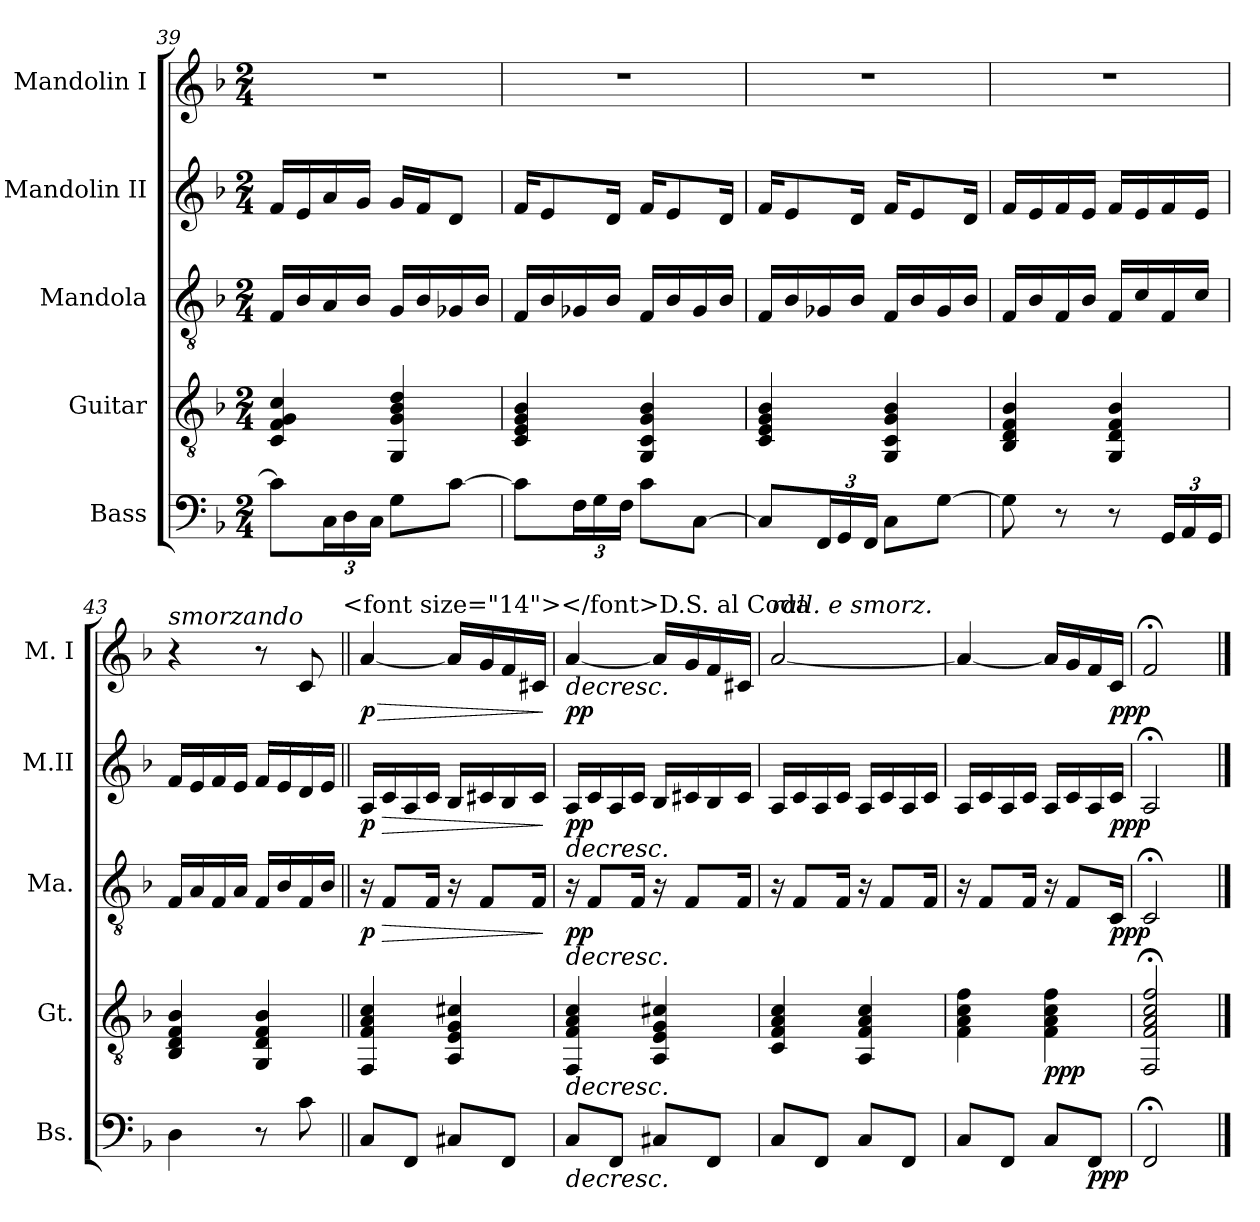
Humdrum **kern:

**kern	**dynam	**kern	**dynam	**kern	**dynam	**kern	**dynam	**kern	**dynam
*part5	*part5	*part4	*part4	*part3	*part3	*part2	*part2	*part1	*part1
*staff5	*staff5	*staff4	*staff4	*staff3	*staff3	*staff2	*staff2	*staff1	*staff1
*I"Bass	*	*I"Guitar	*	*I"Mandola	*	*I"Mandolin II	*	*I"Mandolin I	*
*I'Bs.	*	*I'Gt.	*	*I'Ma.	*	*I'M.II	*	*I'M. I	*
*clefF4	*	*clefGv2	*	*clefGv2	*	*clefG2	*	*clefG2	*
*ITrd7c12	*	*	*	*	*	*	*	*	*
*k[b-]	*	*k[b-]	*	*k[b-]	*	*k[b-]	*	*k[b-]	*
*M2/4	*	*M2/4	*	*M2/4	*	*M2/4	*	*M2/4	*
=39	=39	=39	=39	=39	=39	=39	=39	=39	=39
8C\L]	.	4C/ 4F/ 4G/ 4c/	.	16F/LL	.	16f/LL	.	2r	.
.	.	.	.	16B-/	.	16e/	.	.	.
*Xbrackettup	*	*	*	*	*	*	*	*	*
24CC\L	.	.	.	16A/	.	16a/	.	.	.
24DD\	.	.	.	.	.	.	.	.	.
.	.	.	.	16B-/JJ	.	16g/JJ	.	.	.
24CC\JJ	.	.	.	.	.	.	.	.	.
8GG\L	.	4GG/ 4G/ 4B-/ 4d/	.	16G/LL	.	16g/LL	.	.	.
.	.	.	.	16B-/	.	16f/J	.	.	.
[8C\J	.	.	.	16G-X/	.	8d/J	.	.	.
.	.	.	.	16B-/JJ	.	.	.	.	.
!!LO:PB:g=z
=40	=40	=40	=40	=40	=40	=40	=40	=40	=40
8C\L]	.	4C/ 4E/ 4G/ 4B-/	.	16F/LL	.	16f/KL	.	2r	.
.	.	.	.	16B-/	.	8e/	.	.	.
24FF\L	.	.	.	16G-X/	.	.	.	.	.
24GG\	.	.	.	.	.	.	.	.	.
.	.	.	.	16B-/JJ	.	16d/Jk	.	.	.
24FF\JJ	.	.	.	.	.	.	.	.	.
8C\L	.	4GG/ 4C/ 4G/ 4B-/	.	16F/LL	.	16f/KL	.	.	.
.	.	.	.	16B-/	.	8e/	.	.	.
[8CC\J	.	.	.	16G-/	.	.	.	.	.
.	.	.	.	16B-/JJ	.	16d/Jk	.	.	.
=41	=41	=41	=41	=41	=41	=41	=41	=41	=41
8CC/L]	.	4C/ 4E/ 4G/ 4B-/	.	16F/LL	.	16f/KL	.	2r	.
.	.	.	.	16B-/	.	8e/	.	.	.
24FFF/L	.	.	.	16G-X/	.	.	.	.	.
24GGG/	.	.	.	.	.	.	.	.	.
.	.	.	.	16B-/JJ	.	16d/Jk	.	.	.
24FFF/JJ	.	.	.	.	.	.	.	.	.
8CC\L	.	4GG/ 4C/ 4G/ 4B-/	.	16F/LL	.	16f/KL	.	.	.
.	.	.	.	16B-/	.	8e/	.	.	.
[8GG\J	.	.	.	16G-/	.	.	.	.	.
.	.	.	.	16B-/JJ	.	16d/Jk	.	.	.
=42	=42	=42	=42	=42	=42	=42	=42	=42	=42
8GG\]	.	4BB-/ 4D/ 4F/ 4B-/	.	16F/LL	.	16f/LL	.	2r	.
.	.	.	.	16B-/	.	16e/	.	.	.
8r	.	.	.	16F/	.	16f/	.	.	.
.	.	.	.	16B-/JJ	.	16e/JJ	.	.	.
8r	.	4GG/ 4D/ 4F/ 4B-/	.	16F/LL	.	16f/LL	.	.	.
.	.	.	.	16c/	.	16e/	.	.	.
24GGG/LL	.	.	.	16F/	.	16f/	.	.	.
24AAA/	.	.	.	.	.	.	.	.	.
.	.	.	.	16c/JJ	.	16e/JJ	.	.	.
24GGG/JJ	.	.	.	.	.	.	.	.	.
=43	=43	=43	=43	=43	=43	=43	=43	=43	=43
!	!	!	!	!	!	!	!	!LO:TX:a:i:t=smorzando	!
4DD\	.	4BB-/ 4D/ 4F/ 4B-/	.	16F/LL	.	16f/LL	.	4r	.
.	.	.	.	16A/	.	16e/	.	.	.
.	.	.	.	16F/	.	16f/	.	.	.
.	.	.	.	16A/JJ	.	16e/JJ	.	.	.
*	*	*	*	*	*	*	*	*MM30	*
8r	.	4GG/ 4D/ 4F/ 4B-/	.	16F/LL	.	16f/LL	.	8r	.
.	.	.	.	16B-/	.	16e/	.	.	.
8C\	.	.	.	16F/	.	16d/	.	8c/	.
.	.	.	.	16B-/JJ	.	16e/JJ	.	.	.
!	!	!	!	!	!	!	!	!LO:TX:a:t=<font size="14"></font>D.S. al Coda	!
!!LO:LB:g=z
=44||	=44||	=44||	=44||	=44||	=44||	=44||	=44||	=44||	=44||
!	!	!	!	!	!LO:DY:b	!	!LO:DY:b	!	!LO:HP:b
!	!	!	!	!	!	!	!	!	!LO:DY:n=1:b
8CC/L	.	4FF/ 4F/ 4A/ 4c/	.	16r	p	16A/LL	p	[4a/	> p
!	!	!	!	!	!LO:HP:b	!	!LO:HP:b	!	!
.	.	.	.	8F/L	>	16c/	>	.	.
8FFF/J	.	.	.	.	.	16A/	.	.	.
.	.	.	.	16F/Jk	.	16c/JJ	.	.	.
8CC#X/L	.	4AA/ 4E/ 4G/ 4c#X/	.	16r	.	16B-/LL	.	16a/LL]	.
.	.	.	.	8F/L	.	16c#X/	.	16g/	.
8FFF/J	.	.	.	.	.	16B-/	.	16f/	.
.	.	.	.	16F/Jk	.	16c#/JJ	.	16c#X/JJ	.
.	.	.	.	.	]	.	]	.	]
=45	=45	=45	=45	=45	=45	=45	=45	=45	=45
!	!LO:HP:b	!	!LO:HP:b	!	!LO:HP:b	!	!LO:HP:b	!	!LO:HP:b
!	!	!	!	!	!LO:DY:n=1:b	!	!LO:DY:n=1:b	!	!LO:DY:n=1:b
8CC/L	>	4FF/ 4F/ 4A/ 4c/	>	16r	> pp	16A/LL	> pp	[4a/	> pp
.	.	.	.	8F/L	.	16c/	.	.	.
8FFF/J	.	.	.	.	.	16A/	.	.	.
.	.	.	.	16F/Jk	.	16c/JJ	.	.	.
*	*	*	*	*	*	*	*	*MM27	*
8CC#X/L	.	4AA/ 4E/ 4G/ 4c#X/	.	16r	.	16B-/LL	.	16a/LL]	.
.	.	.	.	8F/L	.	16c#X/	.	16g/	.
8FFF/J	.	.	.	.	.	16B-/	.	16f/	.
.	.	.	.	16F/Jk	.	16c#/JJ	.	16c#X/JJ	.
=46	=46	=46	=46	=46	=46	=46	=46	=46	=46
*	*	*	*	*	*	*	*	*MM30	*
!	!	!	!	!	!	!	!	!LO:TX:a:i:t=rall. e smorz.	!
8CC/L	.	4C/ 4F/ 4A/ 4c/	.	16r	.	16A/LL	.	[2a/	.
.	.	.	.	8F/L	.	16c/	.	.	.
8FFF/J	.	.	.	.	.	16A/	.	.	.
.	.	.	.	16F/Jk	.	16c/JJ	.	.	.
8CC/L	.	4AA/ 4F/ 4A/ 4c/	.	16r	.	16A/LL	.	.	.
.	.	.	.	8F/L	.	16c/	.	.	.
8FFF/J	.	.	.	.	.	16A/	.	.	.
.	.	.	.	16F/Jk	.	16c/JJ	.	.	.
=47	=47	=47	=47	=47	=47	=47	=47	=47	=47
*	*	*	*	*	*	*	*	*MM23	*
8CC/L	.	4F\ 4A\ 4c\ 4f\	.	16r	.	16A/LL	.	4a/_	.
.	.	.	.	8F/L	.	16c/	.	.	.
8FFF/J	.	.	.	.	.	16A/	.	.	.
.	.	.	.	16F/Jk	.	16c/JJ	.	.	.
*	*	*	*	*	*	*	*	*MM19	*
!	!	!	!LO:DY:b	!	!	!	!	!	!
8CC/L	.	4F\ 4A\ 4c\ 4f\	ppp	16r	.	16A/LL	.	16a/LL]	.
.	.	.	.	8F/L	.	16c/	.	16g/	.
!	!LO:DY:b	!	!	!	!	!	!	!	!
8FFF/J	ppp	.	.	.	.	16A/	.	16f/	.
!	!	!	!	!	!LO:DY:b	!	!LO:DY:b	!	!LO:DY:b
.	.	.	.	16C/Jk	ppp	16c/JJ	ppp	16c/JJ	ppp
.	]	.	]	.	]	.	]	.	]
=48	=48	=48	=48	=48	=48	=48	=48	=48	=48
*	*	*	*	*	*	*	*	*MM30	*
2FFF;</	.	2FF/;< 2F/;< 2A/;< 2c/;< 2f/;<	.	2C;</	.	2A;</	.	2f;</	.
==	==	==	==	==	==	==	==	==	==
*-	*-	*-	*-	*-	*-	*-	*-	*-	*-
